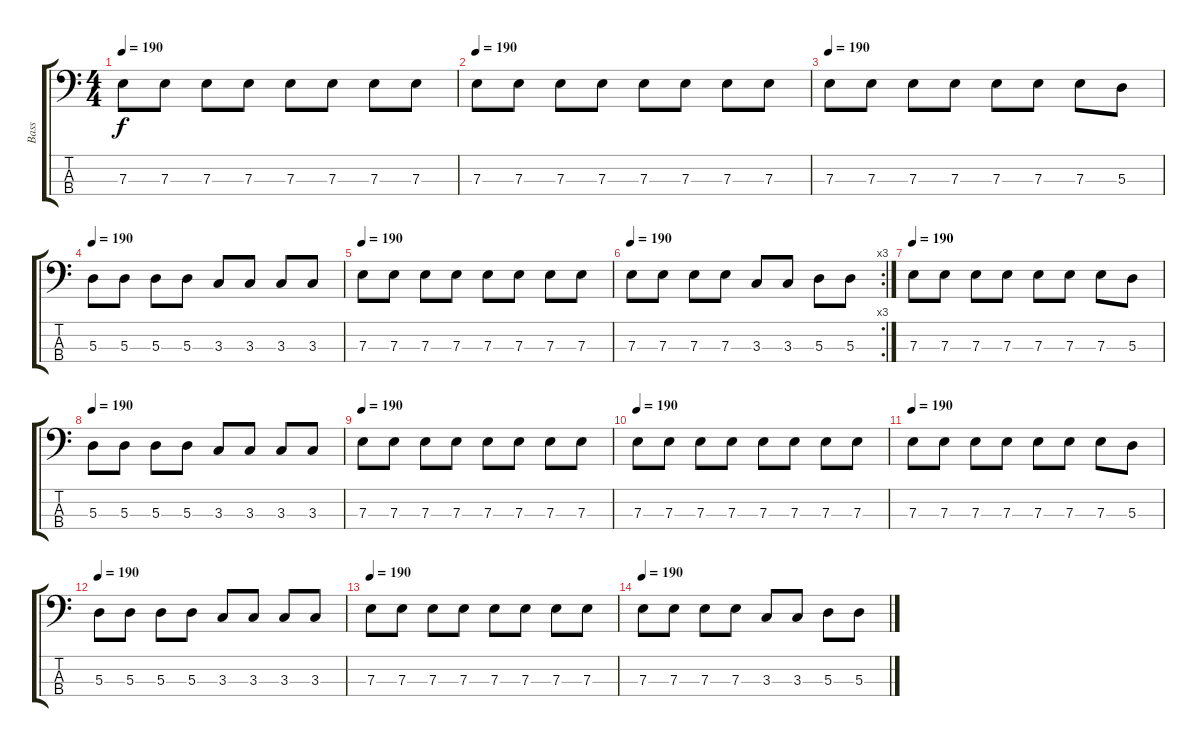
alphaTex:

\track ("Bass" "Bass") {instrument electricbasspick}
\staff {score tabs}
\tuning (G2 D2 A1 E1) {hide}
\ts (4 4)
\tempo 190
\clef f4
\ks c
7.3.8{dy f} 7.3.8 7.3.8 7.3.8 7.3.8 7.3.8 7.3.8 7.3.8 |
\tempo 190
7.3.8 7.3.8 7.3.8 7.3.8 7.3.8 7.3.8 7.3.8 7.3.8 |
\tempo 190
7.3.8 7.3.8 7.3.8 7.3.8 7.3.8 7.3.8 7.3.8 5.3.8 |
\tempo 190
5.3.8 5.3.8 5.3.8 5.3.8 3.3.8 3.3.8 3.3.8 3.3.8 |
\tempo 190
7.3.8 7.3.8 7.3.8 7.3.8 7.3.8 7.3.8 7.3.8 7.3.8 |
\rc 3
\tempo 190
7.3.8 7.3.8 7.3.8 7.3.8 3.3.8 3.3.8 5.3.8 5.3.8 |
\tempo 190
7.3.8 7.3.8 7.3.8 7.3.8 7.3.8 7.3.8 7.3.8 5.3.8 |
\tempo 190
5.3.8 5.3.8 5.3.8 5.3.8 3.3.8 3.3.8 3.3.8 3.3.8 |
\tempo 190
7.3.8{volume 0} 7.3.8 7.3.8 7.3.8 7.3.8 7.3.8 7.3.8 7.3.8 |
\tempo 190
7.3.8 7.3.8 7.3.8 7.3.8 7.3.8 7.3.8 7.3.8 7.3.8 |
\tempo 190
7.3.8 7.3.8 7.3.8 7.3.8 7.3.8 7.3.8 7.3.8 5.3.8 |
\tempo 190
5.3.8 5.3.8 5.3.8 5.3.8 3.3.8 3.3.8 3.3.8 3.3.8 |
\tempo 190
7.3.8 7.3.8 7.3.8 7.3.8 7.3.8 7.3.8 7.3.8 7.3.8 |
\tempo 190
7.3.8 7.3.8 7.3.8 7.3.8 3.3.8 3.3.8 5.3.8 5.3.8
